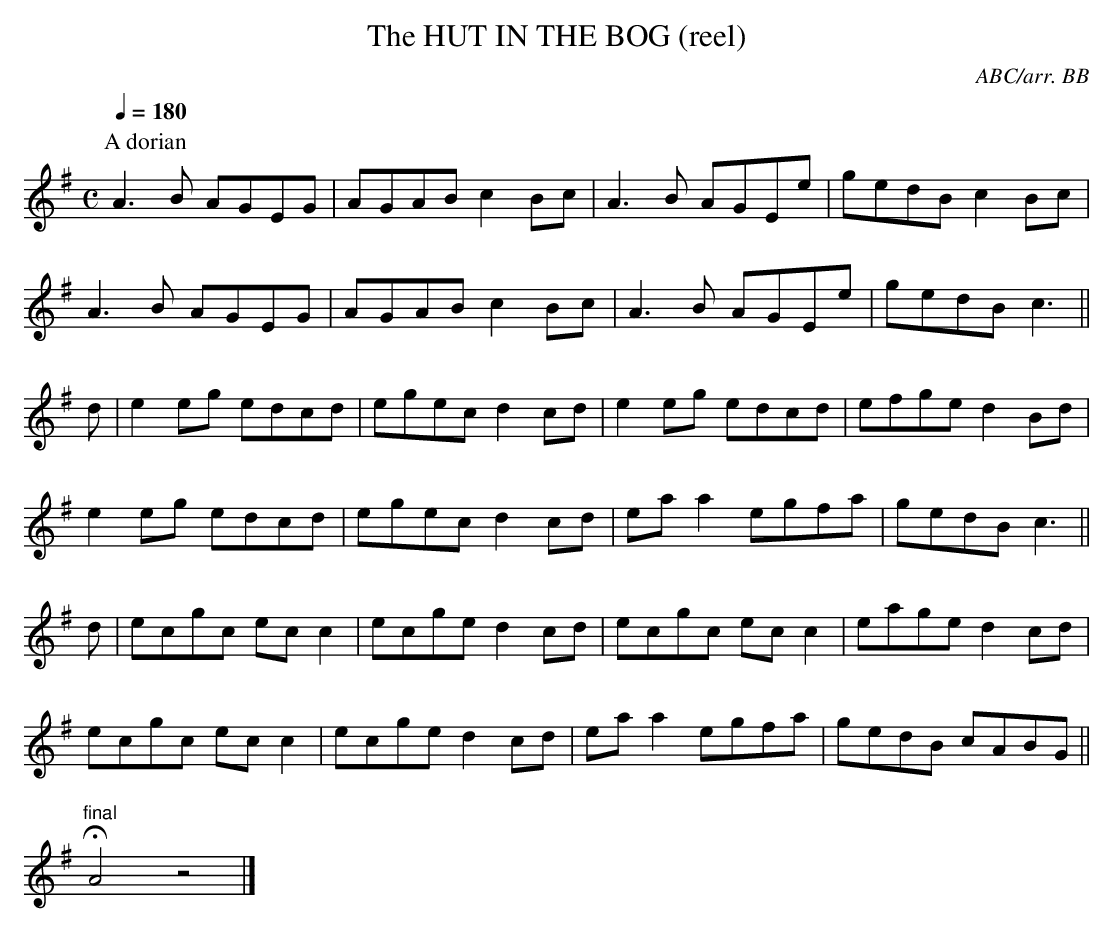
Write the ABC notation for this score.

X:1
T:HUT IN THE BOG (reel), The
C:ABC/arr. BB
M:C
L:1/8
Q:1/4=180
K:G
P:A dorian
A3B AGEG|AGAB c2Bc|A3B AGEe|gedB c2Bc|
A3B AGEG|AGAB c2Bc|A3B AGEe|gedB c3||
d|e2eg edcd|egec d2cd|e2eg edcd|efge d2Bd|
e2eg edcd|egec d2cd|eaa2 egfa|gedB c3||
d|ecgc ecc2|ecge d2cd|ecgc ecc2|eage d2cd|
ecgc ecc2|ecge d2cd|eaa2 egfa|gedB cABG||
"final"HA4z4|]
